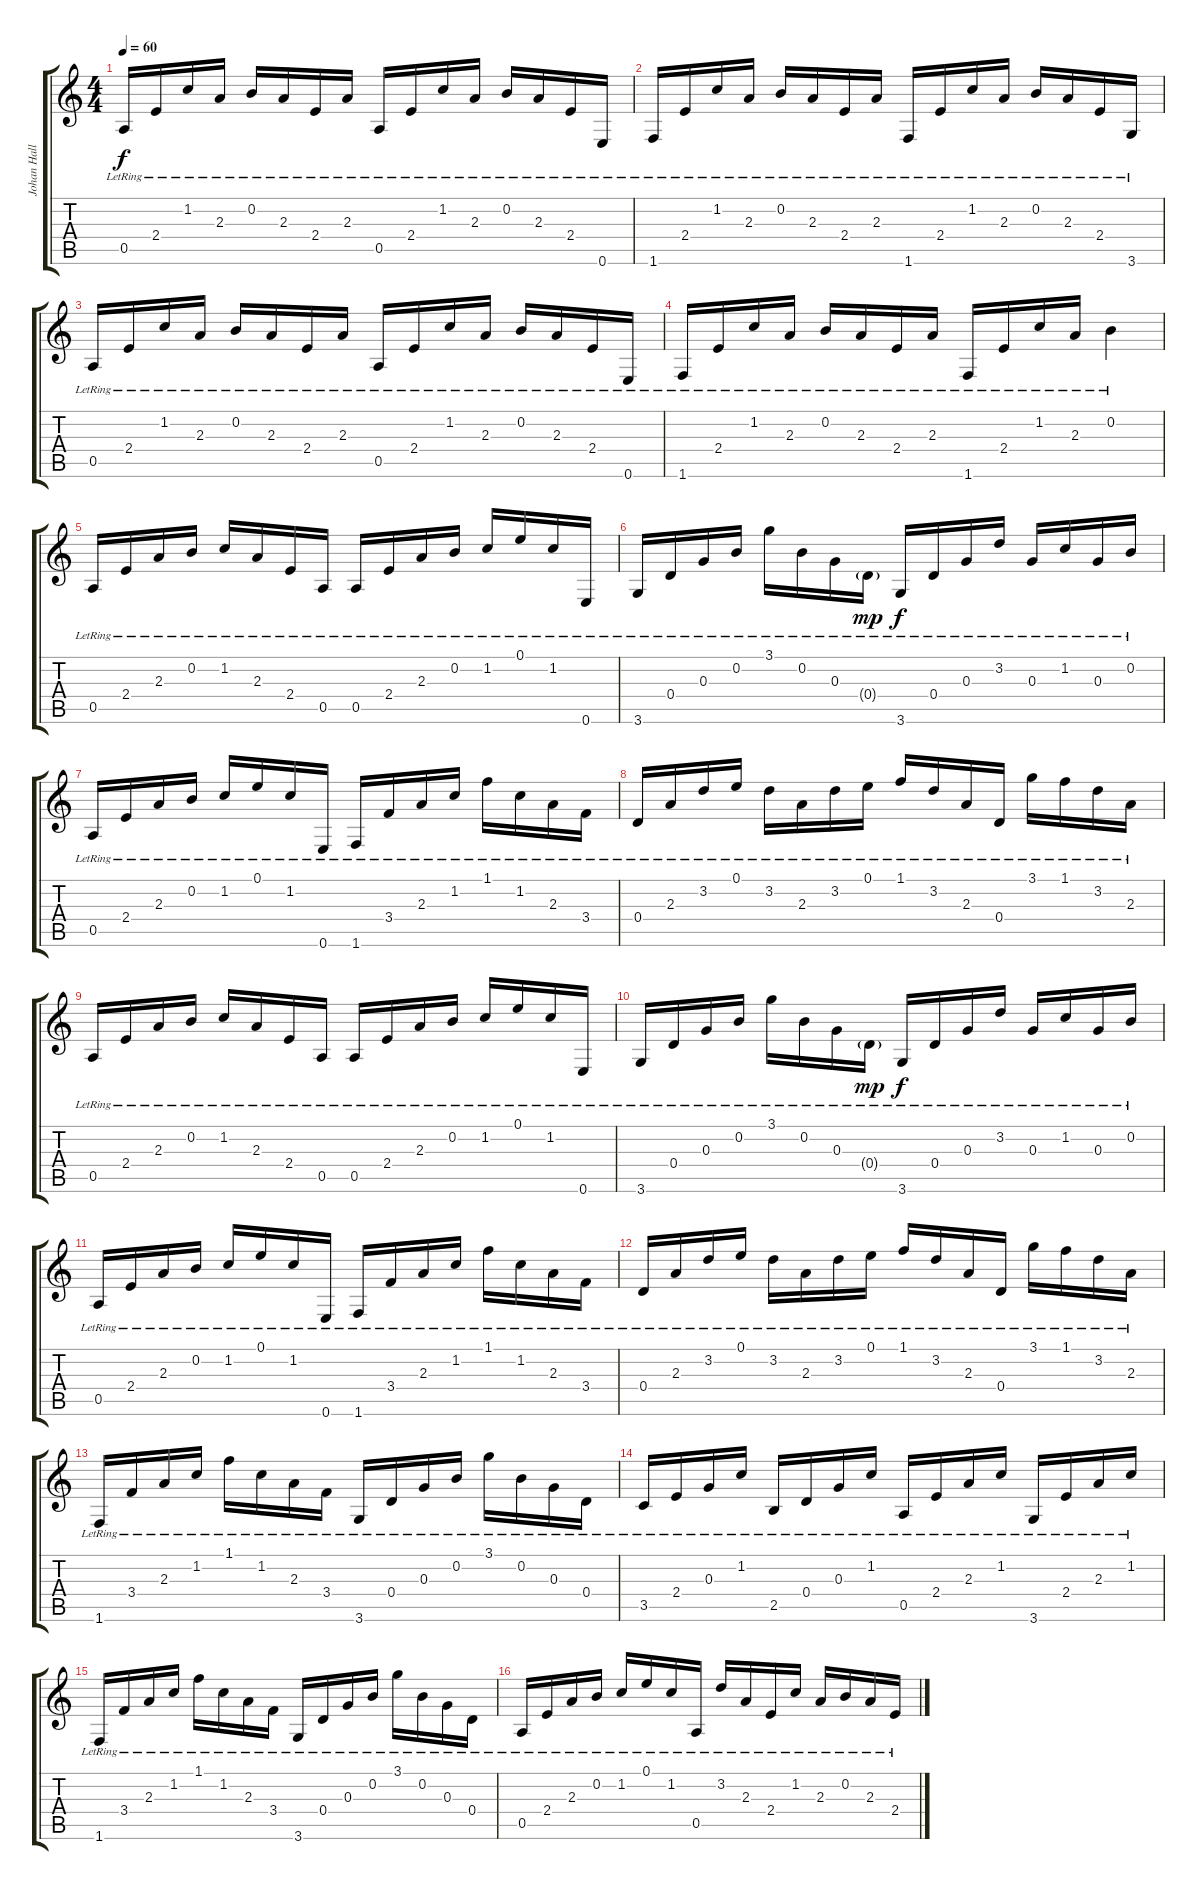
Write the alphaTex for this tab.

\track ("Johan Hallgren" "Johan Hall") {instrument acousticguitarsteel}
\staff {score tabs}
\tuning (E4 B3 G3 D3 A2 E2) {hide}
\ts (4 4)
\tempo 60
\clef g2
\ks c
0.5{lr}.16{dy f instrument acousticguitarsteel} 2.4{lr}.16 1.2{lr}.16 2.3{lr}.16 0.2{lr}.16 2.3{lr}.16 2.4{lr}.16 2.3{lr}.16 0.5{lr}.16 2.4{lr}.16 1.2{lr}.16 2.3{lr}.16 0.2{lr}.16 2.3{lr}.16 2.4{lr}.16 0.6{lr}.16 |
1.6{lr}.16 2.4{lr}.16 1.2{lr}.16 2.3{lr}.16 0.2{lr}.16 2.3{lr}.16 2.4{lr}.16 2.3{lr}.16 1.6{lr}.16 2.4{lr}.16 1.2{lr}.16 2.3{lr}.16 0.2{lr}.16 2.3{lr}.16 2.4{lr}.16 3.6{lr}.16 |
0.5{lr}.16 2.4{lr}.16 1.2{lr}.16 2.3{lr}.16 0.2{lr}.16 2.3{lr}.16 2.4{lr}.16 2.3{lr}.16 0.5{lr}.16 2.4{lr}.16 1.2{lr}.16 2.3{lr}.16 0.2{lr}.16 2.3{lr}.16 2.4{lr}.16 0.6{lr}.16 |
1.6{lr}.16 2.4{lr}.16 1.2{lr}.16 2.3{lr}.16 0.2{lr}.16 2.3{lr}.16 2.4{lr}.16 2.3{lr}.16 1.6{lr}.16 2.4{lr}.16 1.2{lr}.16 2.3{lr}.16 0.2{lr}.4 |
0.5{lr}.16 2.4{lr}.16 2.3{lr}.16 0.2{lr}.16 1.2{lr}.16 2.3{lr}.16 2.4{lr}.16 0.5{lr}.16 0.5{lr}.16 2.4{lr}.16 2.3{lr}.16 0.2{lr}.16 1.2{lr}.16 0.1{lr}.16 1.2{lr}.16 0.6{lr}.16 |
3.6{lr}.16 0.4{lr}.16 0.3{lr}.16 0.2{lr}.16 3.1{lr}.16 0.2{lr}.16 0.3{lr}.16 0.4{g lr}.16{dy mp} 3.6{lr}.16{dy f} 0.4{lr}.16 0.3{lr}.16 3.2{lr}.16 0.3{lr}.16 1.2{lr}.16 0.3{lr}.16 0.2{lr}.16 |
0.5{lr}.16 2.4{lr}.16 2.3{lr}.16 0.2{lr}.16 1.2{lr}.16 0.1{lr}.16 1.2{lr}.16 0.6{lr}.16 1.6{lr}.16 3.4{lr}.16 2.3{lr}.16 1.2{lr}.16 1.1{lr}.16 1.2{lr}.16 2.3{lr}.16 3.4{lr}.16 |
0.4{lr}.16 2.3{lr}.16 3.2{lr}.16 0.1{lr}.16 3.2{lr}.16 2.3{lr}.16 3.2{lr}.16 0.1{lr}.16 1.1{lr}.16 3.2{lr}.16 2.3{lr}.16 0.4{lr}.16 3.1{lr}.16 1.1{lr}.16 3.2{lr}.16 2.3{lr}.16 |
0.5{lr}.16 2.4{lr}.16 2.3{lr}.16 0.2{lr}.16 1.2{lr}.16 2.3{lr}.16 2.4{lr}.16 0.5{lr}.16 0.5{lr}.16 2.4{lr}.16 2.3{lr}.16 0.2{lr}.16 1.2{lr}.16 0.1{lr}.16 1.2{lr}.16 0.6{lr}.16 |
3.6{lr}.16 0.4{lr}.16 0.3{lr}.16 0.2{lr}.16 3.1{lr}.16 0.2{lr}.16 0.3{lr}.16 0.4{g lr}.16{dy mp} 3.6{lr}.16{dy f} 0.4{lr}.16 0.3{lr}.16 3.2{lr}.16 0.3{lr}.16 1.2{lr}.16 0.3{lr}.16 0.2{lr}.16 |
0.5{lr}.16 2.4{lr}.16 2.3{lr}.16 0.2{lr}.16 1.2{lr}.16 0.1{lr}.16 1.2{lr}.16 0.6{lr}.16 1.6{lr}.16 3.4{lr}.16 2.3{lr}.16 1.2{lr}.16 1.1{lr}.16 1.2{lr}.16 2.3{lr}.16 3.4{lr}.16 |
0.4{lr}.16 2.3{lr}.16 3.2{lr}.16 0.1{lr}.16 3.2{lr}.16 2.3{lr}.16 3.2{lr}.16 0.1{lr}.16 1.1{lr}.16 3.2{lr}.16 2.3{lr}.16 0.4{lr}.16 3.1{lr}.16 1.1{lr}.16 3.2{lr}.16 2.3{lr}.16 |
1.6{lr}.16 3.4{lr}.16 2.3{lr}.16 1.2{lr}.16 1.1{lr}.16 1.2{lr}.16 2.3{lr}.16 3.4{lr}.16 3.6{lr}.16 0.4{lr}.16 0.3{lr}.16 0.2{lr}.16 3.1{lr}.16 0.2{lr}.16 0.3{lr}.16 0.4{lr}.16 |
3.5{lr}.16 2.4{lr}.16 0.3{lr}.16 1.2{lr}.16 2.5{lr}.16 0.4{lr}.16 0.3{lr}.16 1.2{lr}.16 0.5{lr}.16 2.4{lr}.16 2.3{lr}.16 1.2{lr}.16 3.6{lr}.16 2.4{lr}.16 2.3{lr}.16 1.2{lr}.16 |
1.6{lr}.16 3.4{lr}.16 2.3{lr}.16 1.2{lr}.16 1.1{lr}.16 1.2{lr}.16 2.3{lr}.16 3.4{lr}.16 3.6{lr}.16 0.4{lr}.16 0.3{lr}.16 0.2{lr}.16 3.1{lr}.16 0.2{lr}.16 0.3{lr}.16 0.4{lr}.16 |
0.5{lr}.16 2.4{lr}.16 2.3{lr}.16 0.2{lr}.16 1.2{lr}.16 0.1{lr}.16 1.2{lr}.16 0.5{lr}.16 3.2{lr}.16 2.3{lr}.16 2.4{lr}.16 1.2{lr}.16 2.3{lr}.16 0.2{lr}.16 2.3{lr}.16 2.4{lr}.16
